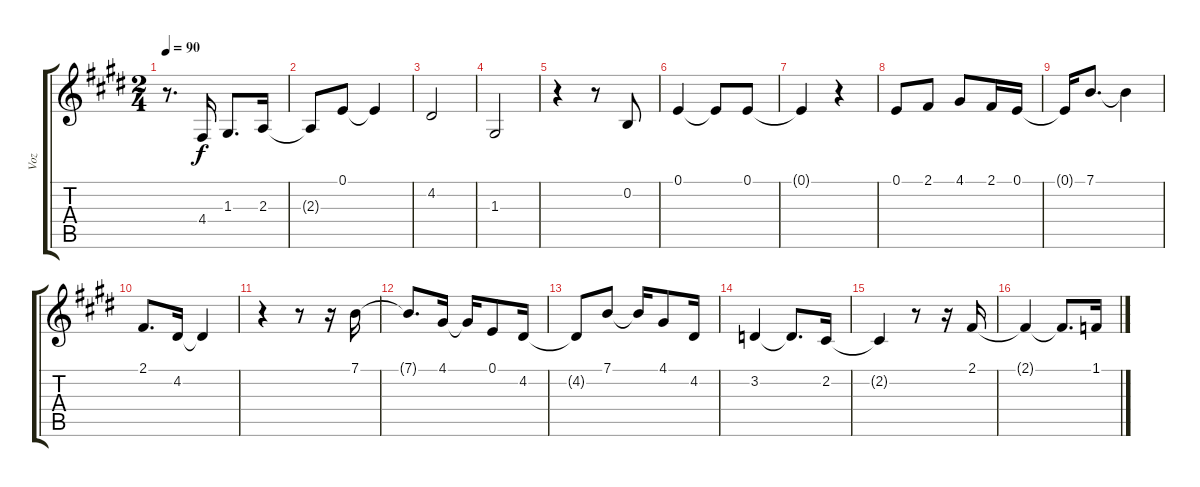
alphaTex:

\track ("Voz" "Voz") {instrument altosax}
\staff {score tabs}
\tuning (E4 B3 G3 D3 A2 E2) {hide}
\ts (2 4)
\tempo 90
\clef g2
\ks e
r.8{d dy f} 4.4.16 1.3.8{d} 2.3.16 |
2.3{t}.8 0.1.8 0.1{t}.4 |
4.2.2 |
1.3.2 |
r.4 r.8 0.2.8 |
0.1.4 0.1{t}.8 0.1.8 |
0.1{t}.4 r.4 |
0.1.8 2.1.8 4.1.8 2.1.16 0.1.16 |
0.1{t}.16 7.1.8{d} 7.1{t}.4 |
2.1.8{d} 4.2.16 4.2{t}.4 |
r.4 r.8 r.16 7.1.16 |
7.1{t}.8{d} 4.1.16 4.1{t}.16 0.1.8 4.2.16 |
4.2{t}.8 7.1.8 7.1{t}.16 4.1.8 4.2.16 |
3.2.4 3.2{t}.8{d} 2.2.16 |
2.2{t}.4 r.8 r.16 2.1.16 |
2.1{t}.4 2.1{t}.8{d} 1.1.16
